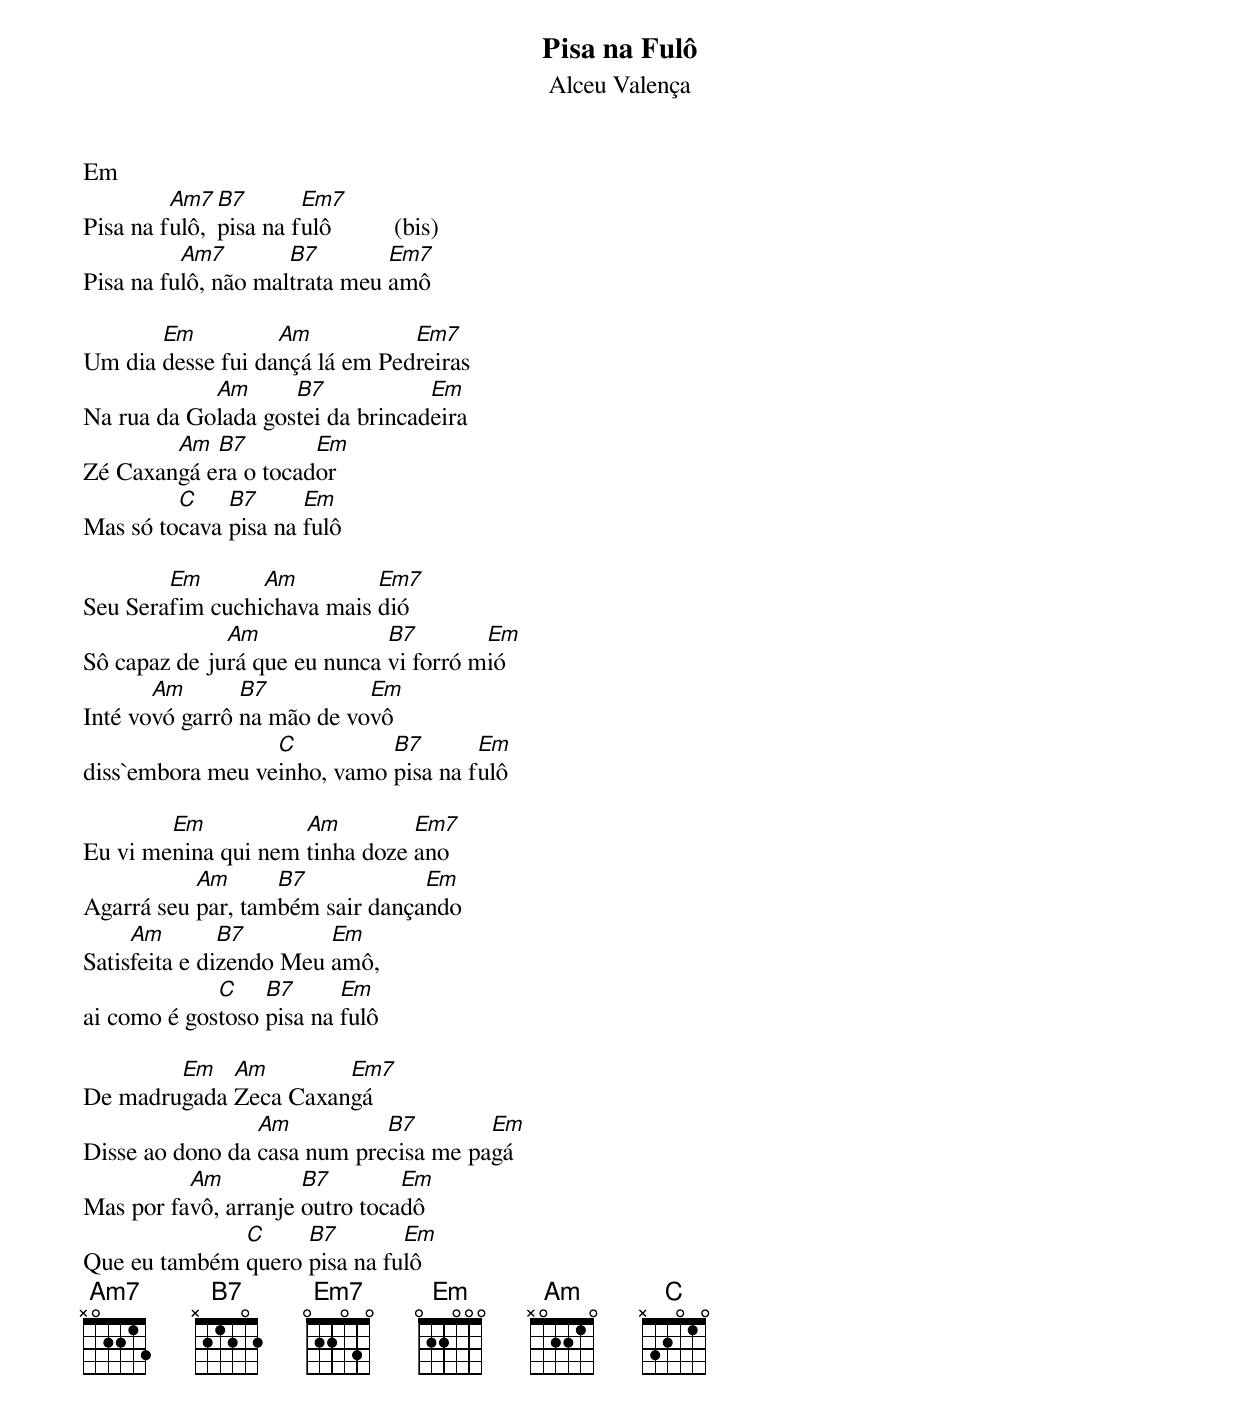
Pisa na Fulô
Alceu Valença

Em
         Am7  B7       Em7
Pisa na fulô, pisa na fulô          (bis)
          Am7        B7        Em7
Pisa na fulô, não maltrata meu amô

       Em          Am           Em7
Um dia desse fui dançá lá em Pedreiras
            Am      B7            Em
Na rua da Golada gostei da brincadeira
        Am  B7        Em
Zé Caxangá era o tocador
         C    B7      Em
Mas só tocava pisa na fulô

        Em       Am         Em7
Seu Serafim cuchichava mais dió
              Am              B7        Em
Sô capaz de jurá que eu nunca vi forró mió
       Am       B7          Em
Inté vovó garrô na mão de vovô
                  C          B7       Em
diss`embora meu veinho, vamo pisa na fulô

        Em           Am         Em7
Eu vi menina qui nem tinha doze ano
           Am      B7            Em
Agarrá seu par, também sair dançando
     Am        B7        Em
Satisfeita e dizendo Meu amô,
             C    B7      Em
ai como é gostoso pisa na fulô

        Em   Am        Em7
De madrugada Zeca Caxangá
                 Am          B7        Em
Disse ao dono da casa num precisa me pagá
          Am          B7        Em
Mas por favô, arranje outro tocadô
              C     B7        Em
Que eu também quero pisa na fulô
